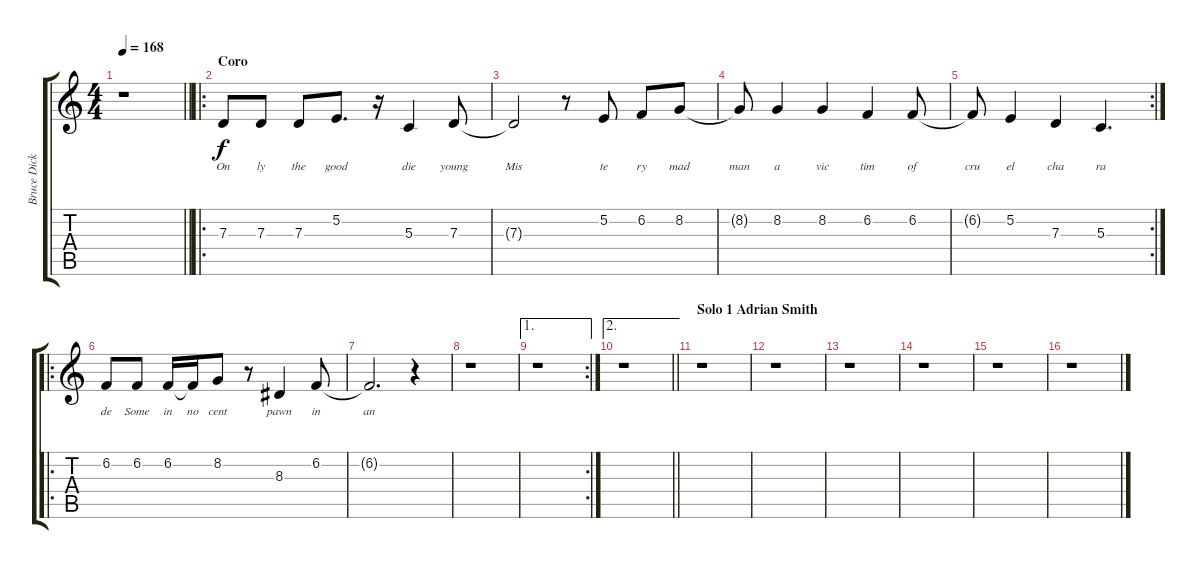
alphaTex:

\track ("Bruce Dickinson" "Bruce Dick") {instrument lead2sawtooth}
\staff {score tabs}
\tuning (E4 B3 G3 D3 A2 E2) {hide}
\ts (4 4)
\tempo 168
\clef g2
\barLineRight lightlight
\ks c
r.1{dy f} |
\ro
\section ("" "Coro")
7.3.8{lyrics (0 "On") lyrics (1 "") lyrics (2 "") lyrics (3 "") lyrics (4 "")} 7.3.8{lyrics (0 "ly") lyrics (1 "") lyrics (2 "") lyrics (3 "") lyrics (4 "")} 7.3.8{lyrics (0 "the") lyrics (1 "") lyrics (2 "") lyrics (3 "") lyrics (4 "")} 5.2.8{d lyrics (0 "good") lyrics (1 "") lyrics (2 "") lyrics (3 "") lyrics (4 "")} r.16 5.3.4{lyrics (0 "die") lyrics (1 "") lyrics (2 "") lyrics (3 "") lyrics (4 "")} 7.3.8{lyrics (0 "young") lyrics (1 "") lyrics (2 "") lyrics (3 "") lyrics (4 "")} |
7.3{t}.2{lyrics (0 "Mis") lyrics (1 "") lyrics (2 "") lyrics (3 "") lyrics (4 "")} r.8 5.2.8{lyrics (0 "te") lyrics (1 "") lyrics (2 "") lyrics (3 "") lyrics (4 "")} 6.2.8{lyrics (0 "ry") lyrics (1 "") lyrics (2 "") lyrics (3 "") lyrics (4 "")} 8.2.8{lyrics (0 "mad") lyrics (1 "") lyrics (2 "") lyrics (3 "") lyrics (4 "")} |
8.2{t}.8{lyrics (0 "man") lyrics (1 "") lyrics (2 "") lyrics (3 "") lyrics (4 "")} 8.2.4{lyrics (0 "a") lyrics (1 "") lyrics (2 "") lyrics (3 "") lyrics (4 "")} 8.2.4{lyrics (0 "vic") lyrics (1 "") lyrics (2 "") lyrics (3 "") lyrics (4 "")} 6.2.4{lyrics (0 "tim") lyrics (1 "") lyrics (2 "") lyrics (3 "") lyrics (4 "")} 6.2.8{lyrics (0 "of") lyrics (1 "") lyrics (2 "") lyrics (3 "") lyrics (4 "")} |
\rc 2
6.2{t}.8{lyrics (0 "cru") lyrics (1 "") lyrics (2 "") lyrics (3 "") lyrics (4 "")} 5.2.4{lyrics (0 "el") lyrics (1 "") lyrics (2 "") lyrics (3 "") lyrics (4 "")} 7.3.4{lyrics (0 "cha") lyrics (1 "") lyrics (2 "") lyrics (3 "") lyrics (4 "")} 5.3.4{d lyrics (0 "ra") lyrics (1 "") lyrics (2 "") lyrics (3 "") lyrics (4 "")} |
\ro
6.2.8{lyrics (0 "de") lyrics (1 "") lyrics (2 "") lyrics (3 "") lyrics (4 "")} 6.2.8{lyrics (0 "Some") lyrics (1 "") lyrics (2 "") lyrics (3 "") lyrics (4 "")} 6.2.16{lyrics (0 "in") lyrics (1 "") lyrics (2 "") lyrics (3 "") lyrics (4 "")} 6.2{t}.16{lyrics (0 "no") lyrics (1 "") lyrics (2 "") lyrics (3 "") lyrics (4 "")} 8.2.8{lyrics (0 "cent") lyrics (1 "") lyrics (2 "") lyrics (3 "") lyrics (4 "")} r.8 8.3.4{lyrics (0 "pawn") lyrics (1 "") lyrics (2 "") lyrics (3 "") lyrics (4 "")} 6.2.8{lyrics (0 "in") lyrics (1 "") lyrics (2 "") lyrics (3 "") lyrics (4 "")} |
6.2{t}.2{d lyrics (0 "an") lyrics (1 "") lyrics (2 "") lyrics (3 "") lyrics (4 "")} r.4 |
r.1 |
\ae 1
\rc 2
r.1 |
\ae 2
\barLineRight lightlight
r.1 |
\section ("" "Solo 1 Adrian Smith")
r.1 |
r.1 |
r.1 |
r.1 |
r.1 |
r.1
